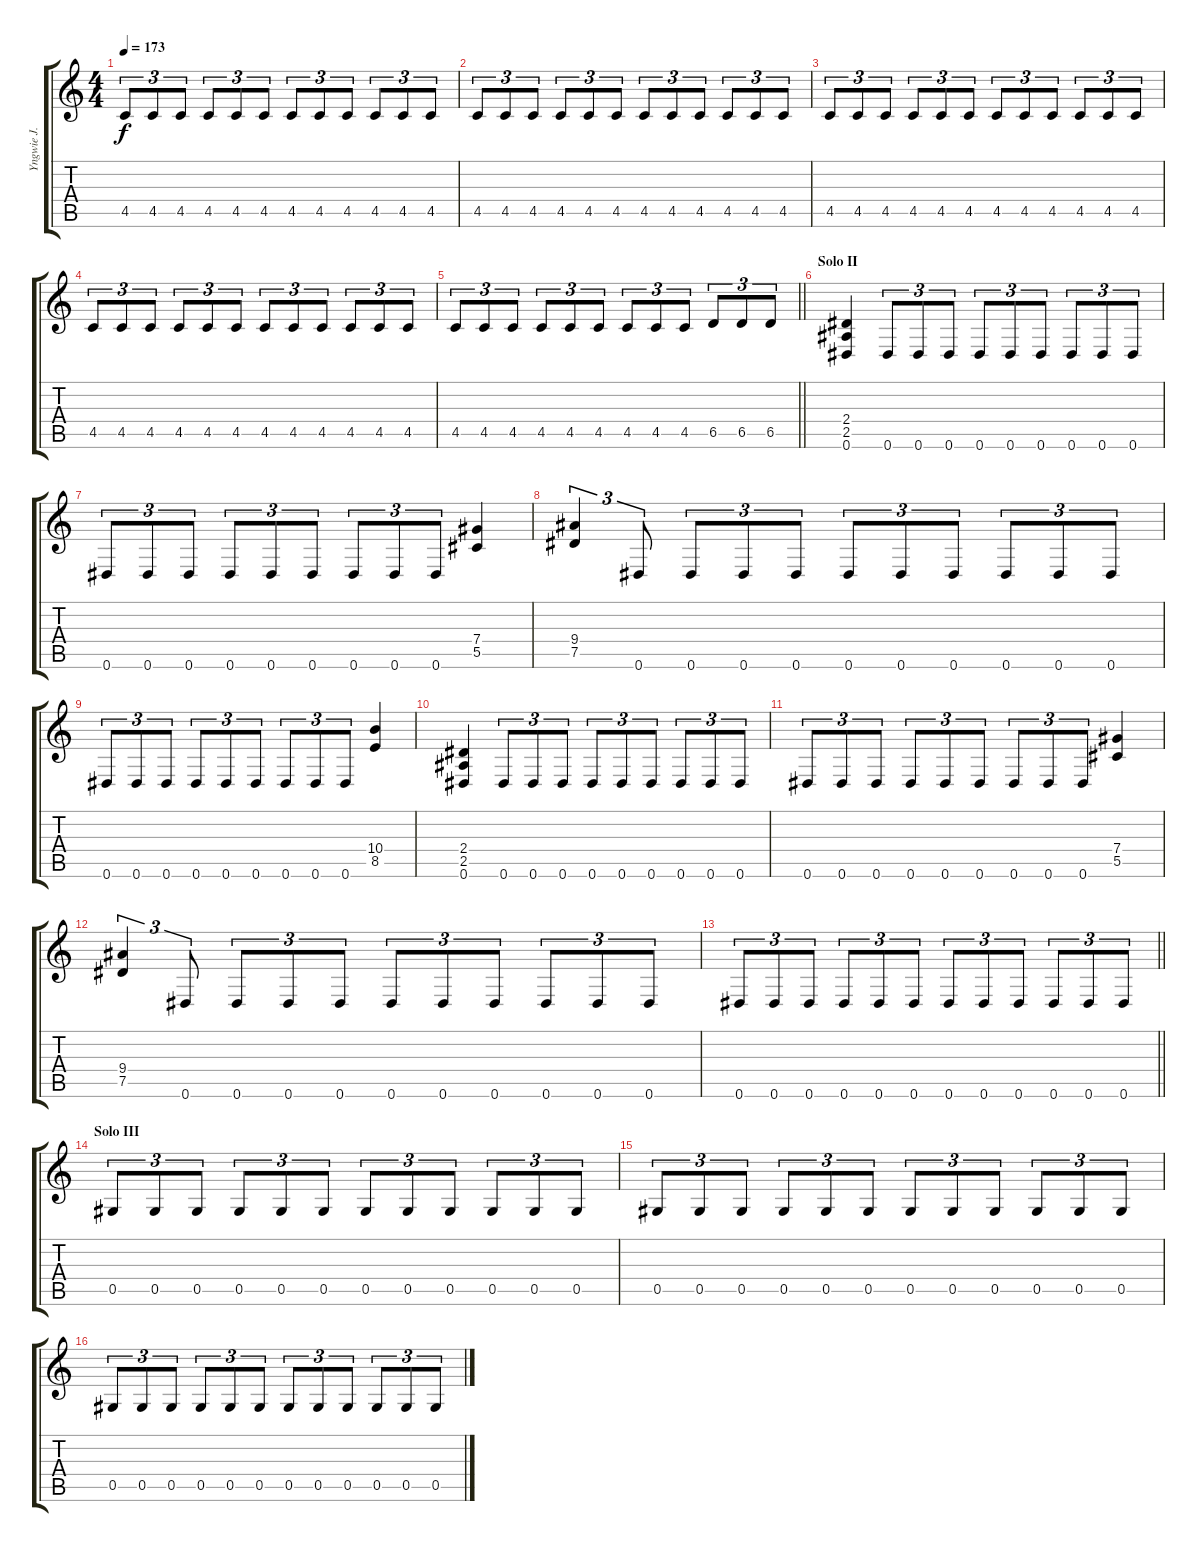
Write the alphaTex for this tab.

\track ("Yngwie J. Malmsteen" "Yngwie J. ") {instrument overdrivenguitar}
\staff {score tabs}
\tuning (Eb4 Bb3 Gb3 Db3 Ab2 Eb2) {hide}
\ts (4 4)
\tempo 173
\clef g2
\ks c
4.5.8{tu (3 2) dy f} 4.5.8{tu (3 2)} 4.5.8{tu (3 2)} 4.5.8{tu (3 2)} 4.5.8{tu (3 2)} 4.5.8{tu (3 2)} 4.5.8{tu (3 2)} 4.5.8{tu (3 2)} 4.5.8{tu (3 2)} 4.5.8{tu (3 2)} 4.5.8{tu (3 2)} 4.5.8{tu (3 2)} |
4.5.8{tu (3 2)} 4.5.8{tu (3 2)} 4.5.8{tu (3 2)} 4.5.8{tu (3 2)} 4.5.8{tu (3 2)} 4.5.8{tu (3 2)} 4.5.8{tu (3 2)} 4.5.8{tu (3 2)} 4.5.8{tu (3 2)} 4.5.8{tu (3 2)} 4.5.8{tu (3 2)} 4.5.8{tu (3 2)} |
4.5.8{tu (3 2)} 4.5.8{tu (3 2)} 4.5.8{tu (3 2)} 4.5.8{tu (3 2)} 4.5.8{tu (3 2)} 4.5.8{tu (3 2)} 4.5.8{tu (3 2)} 4.5.8{tu (3 2)} 4.5.8{tu (3 2)} 4.5.8{tu (3 2)} 4.5.8{tu (3 2)} 4.5.8{tu (3 2)} |
4.5.8{tu (3 2)} 4.5.8{tu (3 2)} 4.5.8{tu (3 2)} 4.5.8{tu (3 2)} 4.5.8{tu (3 2)} 4.5.8{tu (3 2)} 4.5.8{tu (3 2)} 4.5.8{tu (3 2)} 4.5.8{tu (3 2)} 4.5.8{tu (3 2)} 4.5.8{tu (3 2)} 4.5.8{tu (3 2)} |
\barLineRight lightlight
4.5.8{tu (3 2)} 4.5.8{tu (3 2)} 4.5.8{tu (3 2)} 4.5.8{tu (3 2)} 4.5.8{tu (3 2)} 4.5.8{tu (3 2)} 4.5.8{tu (3 2)} 4.5.8{tu (3 2)} 4.5.8{tu (3 2)} 6.5.8{tu (3 2)} 6.5.8{tu (3 2)} 6.5.8{tu (3 2)} |
\section ("" "Solo II")
(2.4 2.5 0.6).4 0.6.8{tu (3 2)} 0.6.8{tu (3 2)} 0.6.8{tu (3 2)} 0.6.8{tu (3 2)} 0.6.8{tu (3 2)} 0.6.8{tu (3 2)} 0.6.8{tu (3 2)} 0.6.8{tu (3 2)} 0.6.8{tu (3 2)} |
0.6.8{tu (3 2)} 0.6.8{tu (3 2)} 0.6.8{tu (3 2)} 0.6.8{tu (3 2)} 0.6.8{tu (3 2)} 0.6.8{tu (3 2)} 0.6.8{tu (3 2)} 0.6.8{tu (3 2)} 0.6.8{tu (3 2)} (7.4 5.5).4 |
(9.4 7.5).4{tu (3 2)} 0.6.8{tu (3 2)} 0.6.8{tu (3 2)} 0.6.8{tu (3 2)} 0.6.8{tu (3 2)} 0.6.8{tu (3 2)} 0.6.8{tu (3 2)} 0.6.8{tu (3 2)} 0.6.8{tu (3 2)} 0.6.8{tu (3 2)} 0.6.8{tu (3 2)} |
0.6.8{tu (3 2)} 0.6.8{tu (3 2)} 0.6.8{tu (3 2)} 0.6.8{tu (3 2)} 0.6.8{tu (3 2)} 0.6.8{tu (3 2)} 0.6.8{tu (3 2)} 0.6.8{tu (3 2)} 0.6.8{tu (3 2)} (10.4 8.5).4 |
(2.4 2.5 0.6).4 0.6.8{tu (3 2)} 0.6.8{tu (3 2)} 0.6.8{tu (3 2)} 0.6.8{tu (3 2)} 0.6.8{tu (3 2)} 0.6.8{tu (3 2)} 0.6.8{tu (3 2)} 0.6.8{tu (3 2)} 0.6.8{tu (3 2)} |
0.6.8{tu (3 2)} 0.6.8{tu (3 2)} 0.6.8{tu (3 2)} 0.6.8{tu (3 2)} 0.6.8{tu (3 2)} 0.6.8{tu (3 2)} 0.6.8{tu (3 2)} 0.6.8{tu (3 2)} 0.6.8{tu (3 2)} (7.4 5.5).4 |
(9.4 7.5).4{tu (3 2)} 0.6.8{tu (3 2)} 0.6.8{tu (3 2)} 0.6.8{tu (3 2)} 0.6.8{tu (3 2)} 0.6.8{tu (3 2)} 0.6.8{tu (3 2)} 0.6.8{tu (3 2)} 0.6.8{tu (3 2)} 0.6.8{tu (3 2)} 0.6.8{tu (3 2)} |
\barLineRight lightlight
0.6.8{tu (3 2)} 0.6.8{tu (3 2)} 0.6.8{tu (3 2)} 0.6.8{tu (3 2)} 0.6.8{tu (3 2)} 0.6.8{tu (3 2)} 0.6.8{tu (3 2)} 0.6.8{tu (3 2)} 0.6.8{tu (3 2)} 0.6.8{tu (3 2)} 0.6.8{tu (3 2)} 0.6.8{tu (3 2)} |
\section ("" "Solo III")
0.5.8{tu (3 2)} 0.5.8{tu (3 2)} 0.5.8{tu (3 2)} 0.5.8{tu (3 2)} 0.5.8{tu (3 2)} 0.5.8{tu (3 2)} 0.5.8{tu (3 2)} 0.5.8{tu (3 2)} 0.5.8{tu (3 2)} 0.5.8{tu (3 2)} 0.5.8{tu (3 2)} 0.5.8{tu (3 2)} |
0.5.8{tu (3 2)} 0.5.8{tu (3 2)} 0.5.8{tu (3 2)} 0.5.8{tu (3 2)} 0.5.8{tu (3 2)} 0.5.8{tu (3 2)} 0.5.8{tu (3 2)} 0.5.8{tu (3 2)} 0.5.8{tu (3 2)} 0.5.8{tu (3 2)} 0.5.8{tu (3 2)} 0.5.8{tu (3 2)} |
0.5.8{tu (3 2)} 0.5.8{tu (3 2)} 0.5.8{tu (3 2)} 0.5.8{tu (3 2)} 0.5.8{tu (3 2)} 0.5.8{tu (3 2)} 0.5.8{tu (3 2)} 0.5.8{tu (3 2)} 0.5.8{tu (3 2)} 0.5.8{tu (3 2)} 0.5.8{tu (3 2)} 0.5.8{tu (3 2)}
